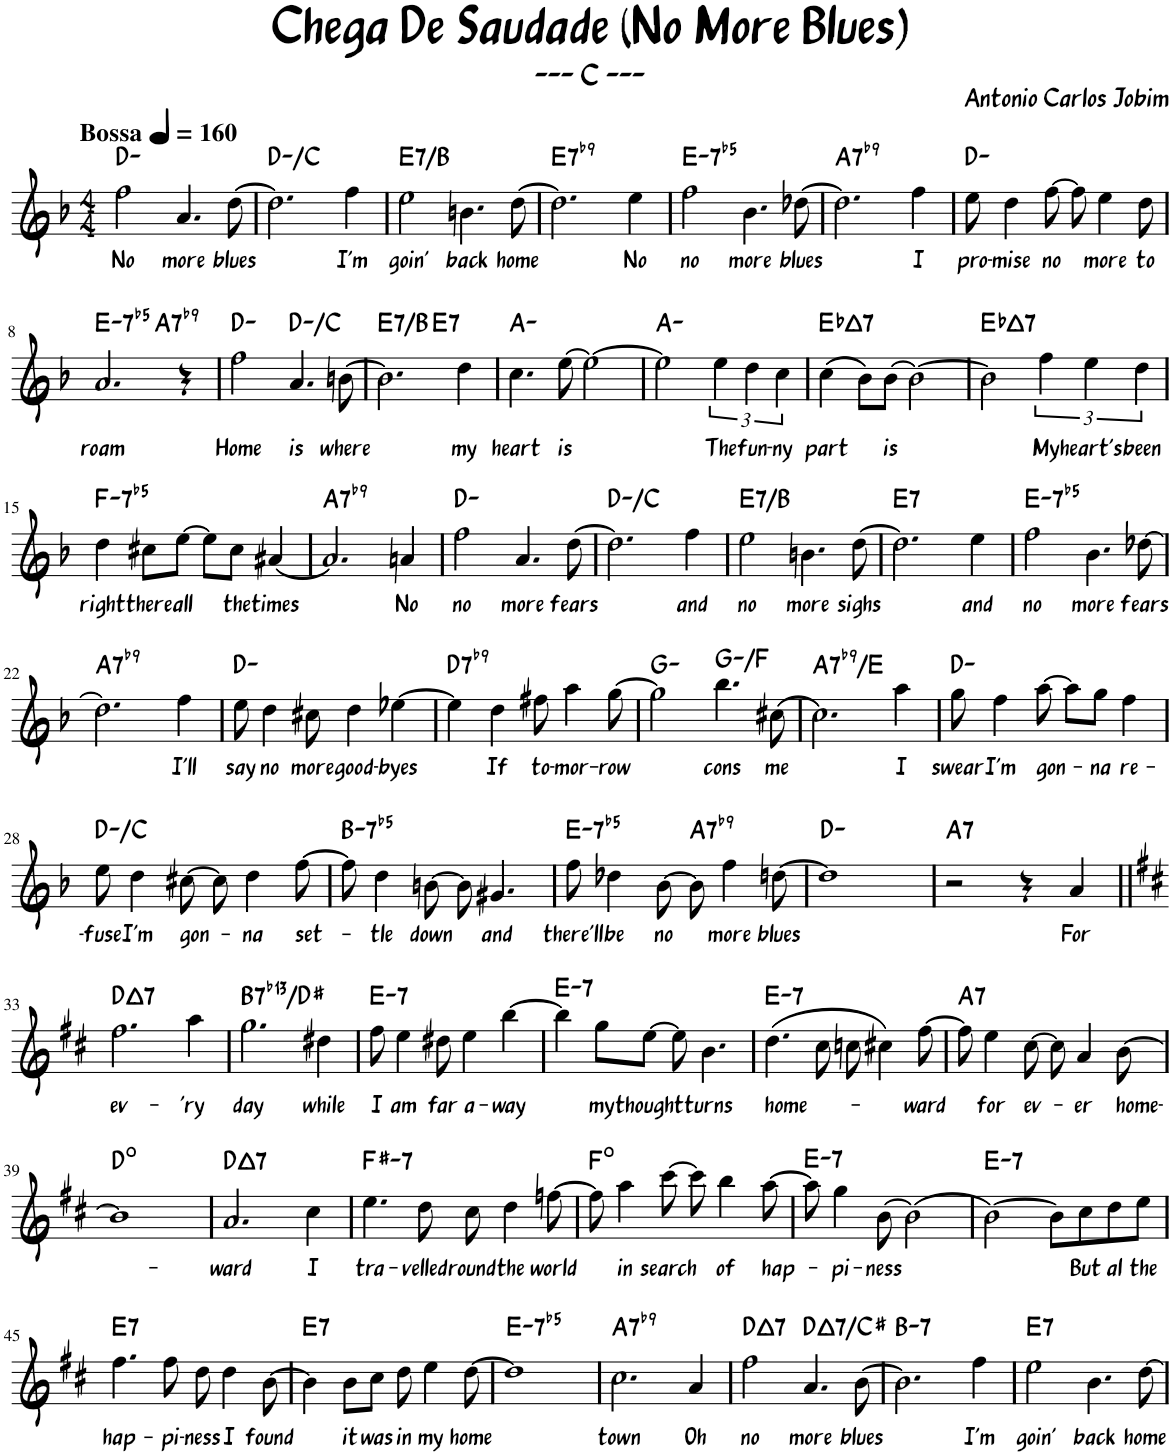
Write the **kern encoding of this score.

**kern	**text	**harte
*part1	*part1	*part1
*staff1	*staff1	*
*I"Piano	*	*
*I'Pno.	*	*
*clefG2	*	*
*k[b-]	*	*
*M4/4	*	*
*MM160	*	*
=1	=1	=1
!LO:TX:a:B:t=Bossa	!	!
!	!LO:LY:b	!
2ff\	No	D:min
!	!LO:LY:b	!
4.a/	more	.
!	!LO:LY:b	!
[8dd\	blues	.
=2	=2	=2
2.dd\]	.	D:min/b7
!	!LO:LY:b	!
4ff\	I'm	.
=3	=3	=3
!	!LO:LY:b	!LO:H:kt=7
2ee\	goin'	E:7/5
!	!LO:LY:b	!
4.bn\	back	.
!	!LO:LY:b	!
[8dd\	home	.
=4	=4	=4
!	!	!LO:H:kt=7
2.dd\]	.	E:7(b9)
!	!LO:LY:b	!
4ee\	No	.
=5	=5	=5
!	!LO:LY:b	!LO:H:kt=-7b5
2ff\	no	E:hdim7
!	!LO:LY:b	!
4.b-\	more	.
!	!LO:LY:b	!
[8dd-X\	blues	.
=6	=6	=6
!	!	!LO:H:kt=7
2.dd-\]	.	A:7(b9)
!	!LO:LY:b	!
4ff\	I	.
=7	=7	=7
!	!LO:LY:b	!
8ee\	pro-	D:min
!	!LO:LY:b	!
4dd\	-mise	.
!	!LO:LY:b	!
[8ff\	no	.
8ff\]	.	.
!	!LO:LY:b	!
4ee\	more	.
!	!LO:LY:b	!
8dd\	to	.
!!LO:LB:g=z
=8	=8	=8
!	!LO:LY:b	!LO:H:kt=-7b5
*^	*	*
2.a/	2ryy	roam	E:hdim7
!	!	!	!LO:H:kt=7
.	2ryy	.	A:7(b9)
4r	.	.	.
=9	=9	=9	=9
!	!	!LO:LY:b	!
*v	*v	*	*
2ff\	Home	D:min
!	!LO:LY:b	!
4.a/	is	D:min/b7
!	!LO:LY:b	!
[8bn\	where	.
=10	=10	=10
!	!	!LO:H:kt=7
*^	*	*
2.b\]	2ryy	.	E:7/5
!	!	!	!LO:H:kt=7
.	2ryy	.	E:7
!	!	!LO:LY:b	!
4dd\	.	my	.
=11	=11	=11	=11
!	!	!LO:LY:b	!
*v	*v	*	*
4.cc\	heart	A:min
!	!LO:LY:b	!
[8ee\	is	.
2ee\_	.	.
=12	=12	=12
2ee\]	.	A:min
!	!LO:LY:b	!
6ee\	The	.
!	!LO:LY:b	!
6dd\	fun-	.
!	!LO:LY:b	!
6cc\	-ny	.
=13	=13	=13
!	!LO:LY:b	!LO:H:kt=7
(4cc\	part	Eb:maj7
8b-\L)	.	.
!	!LO:LY:b	!
[8b-\J	is	.
2b-\_	.	.
=14	=14	=14
!	!	!LO:H:kt=7
2b-\]	.	Eb:maj7
!	!LO:LY:b	!
6ff\	My	.
!	!LO:LY:b	!
6ee\	heart's	.
!	!LO:LY:b	!
6dd\	been	.
!!LO:LB:g=z
=15	=15	=15
!	!LO:LY:b	!LO:H:kt=-7b5
4dd\	right	F:hdim7
!	!LO:LY:b	!
8cc#X\L	there	.
!	!LO:LY:b	!
[8ee\J	all	.
8ee\L]	.	.
!	!LO:LY:b	!
8cc#\J	the	.
!	!LO:LY:b	!
[4a#X/	times	.
=16	=16	=16
!	!	!LO:H:kt=7
2.a#/]	.	A:7(b9)
!	!LO:LY:b	!
4an/	No	.
=17	=17	=17
!	!LO:LY:b	!
2ff\	no	D:min
!	!LO:LY:b	!
4.a/	more	.
!	!LO:LY:b	!
[8dd\	fears	.
=18	=18	=18
2.dd\]	.	D:min/b7
!	!LO:LY:b	!
4ff\	and	.
=19	=19	=19
!	!LO:LY:b	!LO:H:kt=7
2ee\	no	E:7/5
!	!LO:LY:b	!
4.bn\	more	.
!	!LO:LY:b	!
[8dd\	sighs	.
=20	=20	=20
!	!	!LO:H:kt=7
2.dd\]	.	E:7
!	!LO:LY:b	!
4ee\	and	.
=21	=21	=21
!	!LO:LY:b	!LO:H:kt=-7b5
2ff\	no	E:hdim7
!	!LO:LY:b	!
4.b-\	more	.
!	!LO:LY:b	!
[8dd-X\	fears	.
!!LO:LB:g=z
=22	=22	=22
!	!	!LO:H:kt=7
2.dd-\]	.	A:7(b9)
!	!LO:LY:b	!
4ff\	I'll	.
=23	=23	=23
!	!LO:LY:b	!
8ee\	say	D:min
!	!LO:LY:b	!
4dd\	no	.
!	!LO:LY:b	!
8cc#X\	more	.
!	!LO:LY:b	!
4dd\	good-	.
!	!LO:LY:b	!
[4ee-X\	-byes	.
=24	=24	=24
!	!	!LO:H:kt=7
4ee-\]	.	D:7(b9)
!	!LO:LY:b	!
4dd\	If	.
!	!LO:LY:b	!
8ff#X\	to-	.
!	!LO:LY:b	!
4aa\	-mor-	.
!	!LO:LY:b	!
[8gg\	-row	.
=25	=25	=25
2gg\]	.	G:min
!	!LO:LY:b	!
4.bb-\	cons	G:min/b7
!	!LO:LY:b	!
[8cc#X\	me	.
=26	=26	=26
!	!	!LO:H:kt=7
2.cc#\]	.	A:7(b9)/5
!	!LO:LY:b	!
4aa\	I	.
=27	=27	=27
!	!LO:LY:b	!
8gg\	swear	D:min
!	!LO:LY:b	!
4ff\	I'm	.
!	!LO:LY:b	!
[8aa\	gon-	.
8aa\L]	.	.
!	!LO:LY:b	!
8gg\J	-na	.
!	!LO:LY:b	!
4ff\	re-	.
!!LO:LB:g=z
=28	=28	=28
!	!LO:LY:b	!
8ee\	-fuse	D:min/b7
!	!LO:LY:b	!
4dd\	I'm	.
!	!LO:LY:b	!
[8cc#X\	gon-	.
8cc#\]	.	.
!	!LO:LY:b	!
4dd\	-na	.
!	!LO:LY:b	!
[8ff\	set-	.
=29	=29	=29
!	!	!LO:H:kt=-7b5
8ff\]	.	B:hdim7
!	!LO:LY:b	!
4dd\	-tle	.
!	!LO:LY:b	!
[8bn\	down	.
8b\]	.	.
!	!LO:LY:b	!
4.g#X/	and	.
=30	=30	=30
!	!LO:LY:b	!LO:H:kt=-7b5
8ff\	there'll	E:hdim7
!	!LO:LY:b	!
4dd-X\	be	.
!	!LO:LY:b	!
[8b-\	no	.
!	!	!LO:H:kt=7
8b-\]	.	A:7(b9)
!	!LO:LY:b	!
4ff\	more	.
!	!LO:LY:b	!
[8ddn\	blues	.
=31	=31	=31
1dd]	.	D:min
=32	=32	=32
!	!	!LO:H:kt=7
2r	.	A:7
4r	.	.
!	!LO:LY:b	!
4a/	For	.
!!LO:LB:g=z
=33||	=33||	=33||
*k[f#c#]	*	*
!	!LO:LY:b	!LO:H:kt=7
2.ff#\	ev-	D:maj7
!	!LO:LY:b	!
4aa\	-'ry	.
=34	=34	=34
!	!LO:LY:b	!LO:H:kt=7
2.gg\	day	B:7(b13)/3
!	!LO:LY:b	!
4dd#X\	while	.
=35	=35	=35
!	!LO:LY:b	!LO:H:kt=7
8ff#\	I	E:min7
!	!LO:LY:b	!
4ee\	am	.
!	!LO:LY:b	!
8dd#X\	far	.
!	!LO:LY:b	!
4ee\	a-	.
!	!LO:LY:b	!
[4bb\	-way	.
=36	=36	=36
!	!	!LO:H:kt=7
4bb\]	.	E:min7
!	!LO:LY:b	!
8gg\L	my	.
!	!LO:LY:b	!
[8ee\J	thought	.
8ee\]	.	.
!	!LO:LY:b	!
4.b\	turns	.
=37	=37	=37
!	!LO:LY:b	!LO:H:kt=7
(4.dd\	home-	E:min7
8cc#\	.	.
8ccn\	.	.
4cc#X\)	.	.
!	!LO:LY:b	!
[8ff#\	-ward	.
=38	=38	=38
!	!	!LO:H:kt=7
8ff#\]	.	A:7
!	!LO:LY:b	!
4ee\	for	.
!	!LO:LY:b	!
[8cc#\	ev-	.
8cc#\]	.	.
!	!LO:LY:b	!
4a/	-er	.
!	!LO:LY:b	!
[8b\	home-	.
!!LO:LB:g=z
=39	=39	=39
1b]	.	D:dim
=40	=40	=40
!	!LO:LY:b	!LO:H:kt=7
2.a/	-ward	D:maj7
!	!LO:LY:b	!
4cc#\	I	.
=41	=41	=41
!	!LO:LY:b	!LO:H:kt=7
4.ee\	tra-	F#:min7
!	!LO:LY:b	!
8dd\	-velled	.
!	!LO:LY:b	!
8cc#\	round	.
!	!LO:LY:b	!
4dd\	the	.
!	!LO:LY:b	!
[8ffn\	world	.
=42	=42	=42
8ff\]	.	F:dim
!	!LO:LY:b	!
4aa\	in	.
!	!LO:LY:b	!
[8ccc#\	search	.
8ccc#\]	.	.
!	!LO:LY:b	!
4bb\	of	.
!	!LO:LY:b	!
[8aa\	hap-	.
=43	=43	=43
!	!	!LO:H:kt=7
8aa\]	.	E:min7
!	!LO:LY:b	!
4gg\	-pi-	.
!	!LO:LY:b	!
[8b\	-ness	.
2b\_	.	.
=44	=44	=44
!	!	!LO:H:kt=7
2b\_	.	E:min7
8b\L]	.	.
!	!LO:LY:b	!
8cc#\	But	.
!	!LO:LY:b	!
8dd\	al	.
!	!LO:LY:b	!
8ee\J	the	.
!!LO:LB:g=z
=45	=45	=45
!	!LO:LY:b	!LO:H:kt=7
4.ff#\	hap-	E:7
!	!LO:LY:b	!
8ff#\	-pi-	.
!	!LO:LY:b	!
8dd\	-ness	.
!	!LO:LY:b	!
4dd\	I	.
!	!LO:LY:b	!
[8b\	found	.
=46	=46	=46
!	!	!LO:H:kt=7
4b\]	.	E:7
!	!LO:LY:b	!
8b\L	it	.
!	!LO:LY:b	!
8cc#\J	was	.
!	!LO:LY:b	!
8dd\	in	.
!	!LO:LY:b	!
4ee\	my	.
!	!LO:LY:b	!
[8dd\	home	.
=47	=47	=47
!	!	!LO:H:kt=-7b5
1dd]	.	E:hdim7
=48	=48	=48
!	!LO:LY:b	!LO:H:kt=7
2.cc#\	town	A:7(b9)
!	!LO:LY:b	!
4a/	Oh	.
=49	=49	=49
!	!LO:LY:b	!LO:H:kt=7
2ff#\	no	D:maj7
!	!LO:LY:b	!LO:H:kt=7
4.a/	more	D:maj7/7
!	!LO:LY:b	!
[8b\	blues	.
=50	=50	=50
!	!	!LO:H:kt=7
2.b\]	.	B:min7
!	!LO:LY:b	!
4ff#\	I'm	.
=51	=51	=51
!	!LO:LY:b	!LO:H:kt=7
2ee\	goin'	E:7
!	!LO:LY:b	!
4.b\	back	.
!	!LO:LY:b	!
[8dd\	home	.
=	=	=
*-	*-	*-
